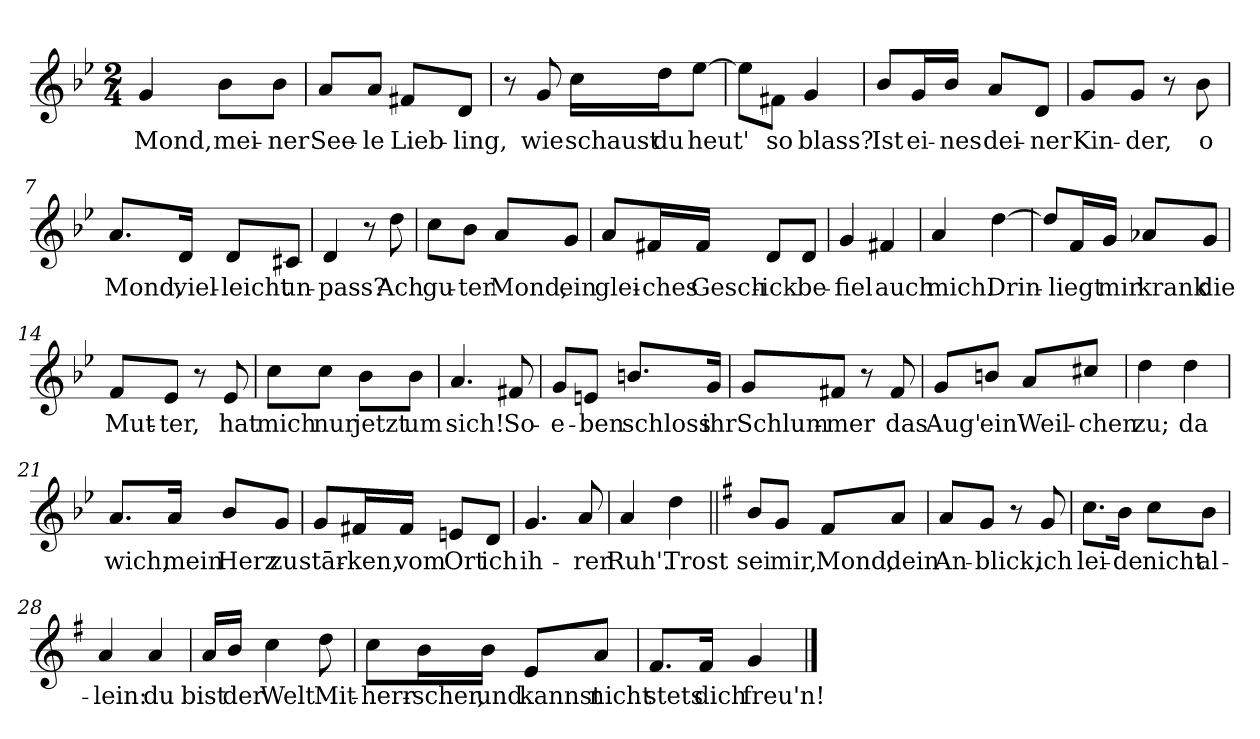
**kern	**text
*part1	*part1
*staff1	*staff1
*clefG2	*
*k[b-e-]	*
*M2/4	*
=1	=1
!	!LO:LY:b
4g/	Mond,
!	!LO:LY:b
8b-\L	mei-
!	!LO:LY:b
8b-\J	-ner
=2	=2
!	!LO:LY:b
8a/L	See-
!	!LO:LY:b
8a/J	-le
!	!LO:LY:b
8f#X/L	Lieb-
!	!LO:LY:b
8d/J	-ling,
=3	=3
8r	.
!	!LO:LY:b
8g/	wie
!	!LO:LY:b
16cc\LL	schaust
!	!LO:LY:b
16dd\J	du
!	!LO:LY:b
[8ee-\J	heut'
=4	=4
8ee-\L]	.
!	!LO:LY:b
8f#X\J	so
!	!LO:LY:b
4g/	blass?
=5	=5
!	!LO:LY:b
8b-/L	Ist
!	!LO:LY:b
16g/L	ei-
!	!LO:LY:b
16b-/JJ	-nes
!	!LO:LY:b
8a/L	dei-
!	!LO:LY:b
8d/J	-ner
=6	=6
!	!LO:LY:b
8g/L	Kin-
!	!LO:LY:b
8g/J	-der,
8r	.
!	!LO:LY:b
8b-\	o
!!LO:LB:g=z
=7	=7
!	!LO:LY:b
8.a/L	Mond,
!	!LO:LY:b
16d/Jk	viel-
!	!LO:LY:b
8d/L	-leicht
!	!LO:LY:b
8c#X/J	un-
=8	=8
!	!LO:LY:b
4d/	pass?
8r	.
!	!LO:LY:b
8dd\	Ach
=9	=9
!	!LO:LY:b
8cc\L	gu-
!	!LO:LY:b
8b-\J	-ter
!	!LO:LY:b
8a/L	Mond,
!	!LO:LY:b
8g/J	ein
=10	=10
!	!LO:LY:b
8a/L	glei-
!	!LO:LY:b
16f#X/L	-ches
!	!LO:LY:b
16f#/JJ	Gesch-
!	!LO:LY:b
8d/L	-ick
!	!LO:LY:b
8d/J	be-
=11	=11
!	!LO:LY:b
4g/	-fiel
!	!LO:LY:b
4f#X/	auch
=12	=12
!	!LO:LY:b
4a/	mich.
!	!LO:LY:b
[4dd\	Drin-
!!LO:LB:g=z
=13	=13
8dd/L]	.
!	!LO:LY:b
16f/L	-liegt
!	!LO:LY:b
16g/JJ	mir
!	!LO:LY:b
8a-X/L	krank
!	!LO:LY:b
8g/J	die
=14	=14
!	!LO:LY:b
8f/L	Mut-
!	!LO:LY:b
8e-/J	-ter,
8r	.
!	!LO:LY:b
8e-/	hat
=15	=15
!	!LO:LY:b
8cc\L	mich
!	!LO:LY:b
8cc\J	nur
!	!LO:LY:b
8b-\L	jetzt
!	!LO:LY:b
8b-\J	um
=16	=16
!	!LO:LY:b
4.a/	sich!
!	!LO:LY:b
8f#X/	So-
=17	=17
!	!LO:LY:b
8g/L	-e-
!	!LO:LY:b
8en/J	-ben
!	!LO:LY:b
8.bn/L	schloss
!	!LO:LY:b
16g/Jk	ihr
=18	=18
!	!LO:LY:b
8g/L	Schlum-
!	!LO:LY:b
8f#X/J	-mer
8r	.
!	!LO:LY:b
8f#/	das
!!LO:LB:g=z
=19	=19
!	!LO:LY:b
8g/L	Aug'
!	!LO:LY:b
8bn/J	ein
!	!LO:LY:b
8a/L	Weil-
!	!LO:LY:b
8cc#X/J	-chen
=20	=20
!	!LO:LY:b
4dd\	zu;
!	!LO:LY:b
4dd\	da
=21	=21
!	!LO:LY:b
8.a/L	wich,
!	!LO:LY:b
16a/Jk	mein
!	!LO:LY:b
8b-/L	Herz
!	!LO:LY:b
8g/J	zu
=22	=22
!	!LO:LY:b
8g/L	stār-
!	!LO:LY:b
16f#X/L	-ken,
!	!LO:LY:b
16f#/JJ	vom
!	!LO:LY:b
8en/L	Ort
!	!LO:LY:b
8d/J	ich
=23	=23
!	!LO:LY:b
4.g/	ih-
!	!LO:LY:b
8a/	-rer
=24	=24
!	!LO:LY:b
4a/	Ruh'.
!	!LO:LY:b
4dd\	Trost
!!LO:LB:g=z
=25||	=25||
*k[f#]	*
!	!LO:LY:b
8b/L	sei
!	!LO:LY:b
8g/J	mir,
!	!LO:LY:b
8f#/L	Mond,
!	!LO:LY:b
8a/J	dein
=26	=26
!	!LO:LY:b
8a/L	An-
!	!LO:LY:b
8g/J	-blick,
8r	.
!	!LO:LY:b
8g/	ich
=27	=27
!	!LO:LY:b
8.cc\L	lei-
!	!LO:LY:b
16b\Jk	-de
!	!LO:LY:b
8cc\L	nicht
!	!LO:LY:b
8b\J	al-
=28	=28
!	!LO:LY:b
4a/	-lein:
!	!LO:LY:b
4a/	du
=29	=29
!	!LO:LY:b
16a/LL	bist
!	!LO:LY:b
16b/JJ	der
!	!LO:LY:b
4cc\	Welt
!	!LO:LY:b
8dd\	Mit-
=30	=30
!	!LO:LY:b
8cc\L	-herr-
!	!LO:LY:b
16b\L	-scher,
!	!LO:LY:b
16b\JJ	und
!	!LO:LY:b
8e/L	kannst
!	!LO:LY:b
8a/J	nicht
!!LO:LB:g=z
=31	=31
!	!LO:LY:b
8.f#/L	stets
!	!LO:LY:b
16f#/Jk	dich
!	!LO:LY:b
4g/	freu'n!
==	==
*-	*-
